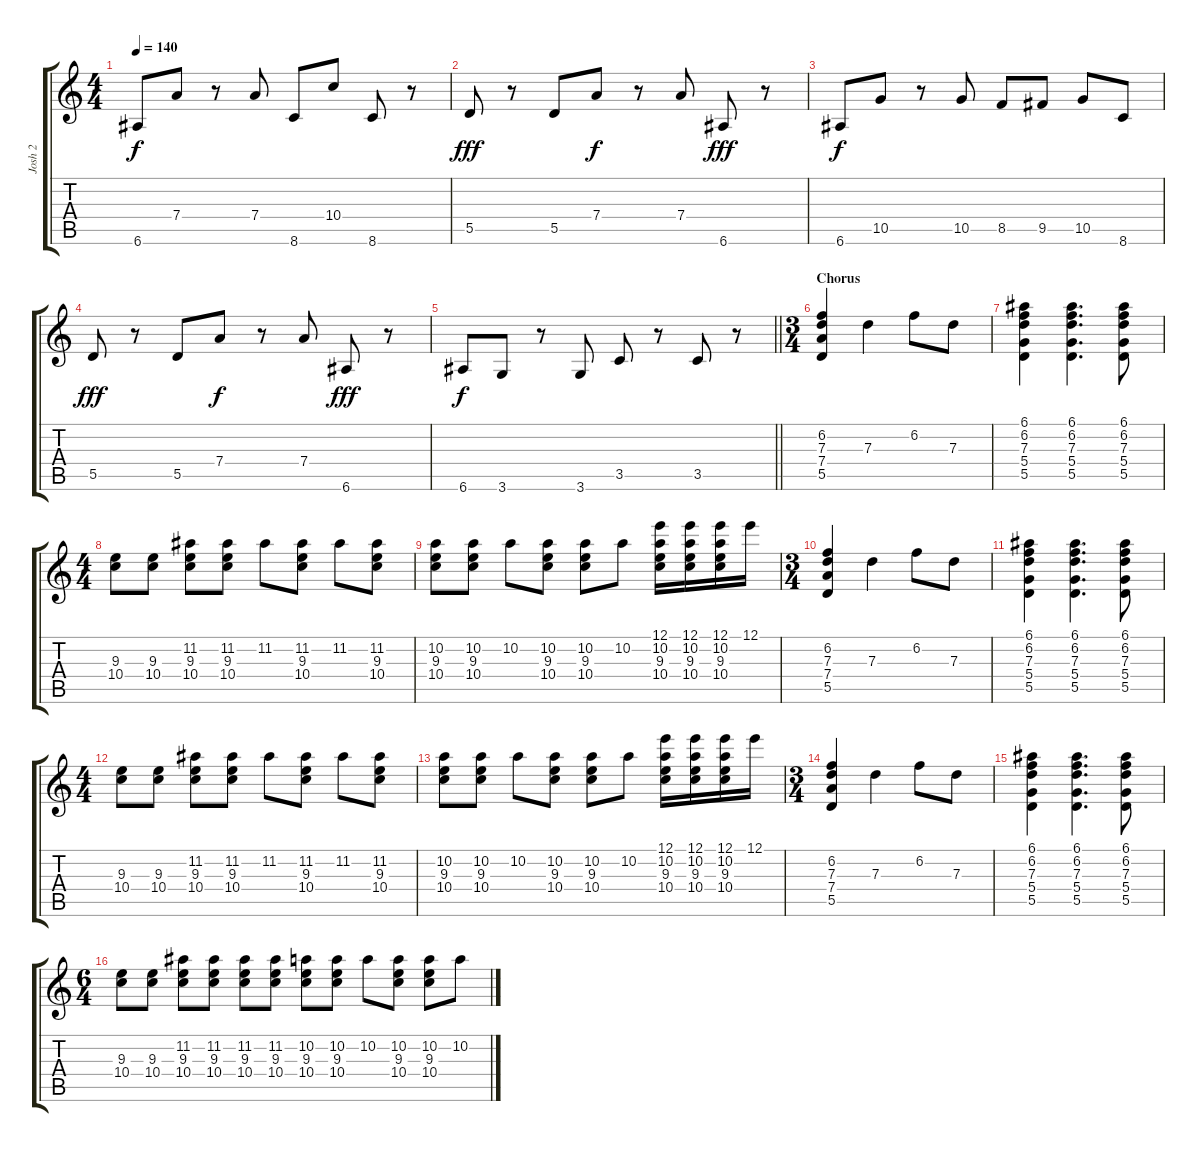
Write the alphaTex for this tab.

\track ("Josh 2" "Josh 2") {instrument electricguitarclean}
\staff {score tabs}
\tuning (E4 B3 G3 D3 A2 E2) {hide}
\ts (4 4)
\tempo 140
\clef g2
\ks c
6.6.8{dy f} 7.4.8 r.8 7.4.8 8.6.8 10.4.8 8.6.8 r.8 |
5.5.8{dy fff} r.8 5.5.8 7.4.8{dy f} r.8 7.4.8 6.6.8{dy fff} r.8 |
6.6.8{dy f} 10.5.8 r.8 10.5.8 8.5.8 9.5.8 10.5.8 8.6.8 |
5.5.8{dy fff} r.8 5.5.8 7.4.8{dy f} r.8 7.4.8 6.6.8{dy fff} r.8 |
\barLineRight lightlight
6.6.8{dy f} 3.6.8 r.8 3.6.8 3.5.8 r.8 3.5.8 r.8 |
\ts (3 4)
\section ("" "Chorus")
(6.2 7.3 7.4 5.5).4{volume 16 balance 8} 7.3.4 6.2.8 7.3.8 |
(6.1 6.2 7.3 5.4 5.5).4 (6.1 6.2 7.3 5.4 5.5).4{d} (6.1 6.2 7.3 5.4 5.5).8 |
\ts (4 4)
(9.3 10.4).8 (9.3 10.4).8 (11.2 9.3 10.4).8 (11.2 9.3 10.4).8 11.2.8 (11.2 9.3 10.4).8 11.2.8 (11.2 9.3 10.4).8 |
(10.2 9.3 10.4).8 (10.2 9.3 10.4).8 10.2.8 (10.2 9.3 10.4).8 (10.2 9.3 10.4).8 10.2.8 (12.1 10.2 9.3 10.4).16 (12.1 10.2 9.3 10.4).16 (12.1 10.2 9.3 10.4).16 12.1.16 |
\ts (3 4)
(6.2 7.3 7.4 5.5).4{volume 16 balance 8} 7.3.4 6.2.8 7.3.8 |
(6.1 6.2 7.3 5.4 5.5).4 (6.1 6.2 7.3 5.4 5.5).4{d} (6.1 6.2 7.3 5.4 5.5).8 |
\ts (4 4)
(9.3 10.4).8 (9.3 10.4).8 (11.2 9.3 10.4).8 (11.2 9.3 10.4).8 11.2.8 (11.2 9.3 10.4).8 11.2.8 (11.2 9.3 10.4).8 |
(10.2 9.3 10.4).8 (10.2 9.3 10.4).8 10.2.8 (10.2 9.3 10.4).8 (10.2 9.3 10.4).8 10.2.8 (12.1 10.2 9.3 10.4).16 (12.1 10.2 9.3 10.4).16 (12.1 10.2 9.3 10.4).16 12.1.16 |
\ts (3 4)
(6.2 7.3 7.4 5.5).4{volume 16 balance 8} 7.3.4 6.2.8 7.3.8 |
(6.1 6.2 7.3 5.4 5.5).4 (6.1 6.2 7.3 5.4 5.5).4{d} (6.1 6.2 7.3 5.4 5.5).8 |
\ts (6 4)
(9.3 10.4).8 (9.3 10.4).8 (11.2 9.3 10.4).8 (11.2 9.3 10.4).8 (11.2 9.3 10.4).8 (11.2 9.3 10.4).8 (10.2 9.3 10.4).8 (10.2 9.3 10.4).8 10.2.8 (10.2 9.3 10.4).8 (10.2 9.3 10.4).8 10.2.8
